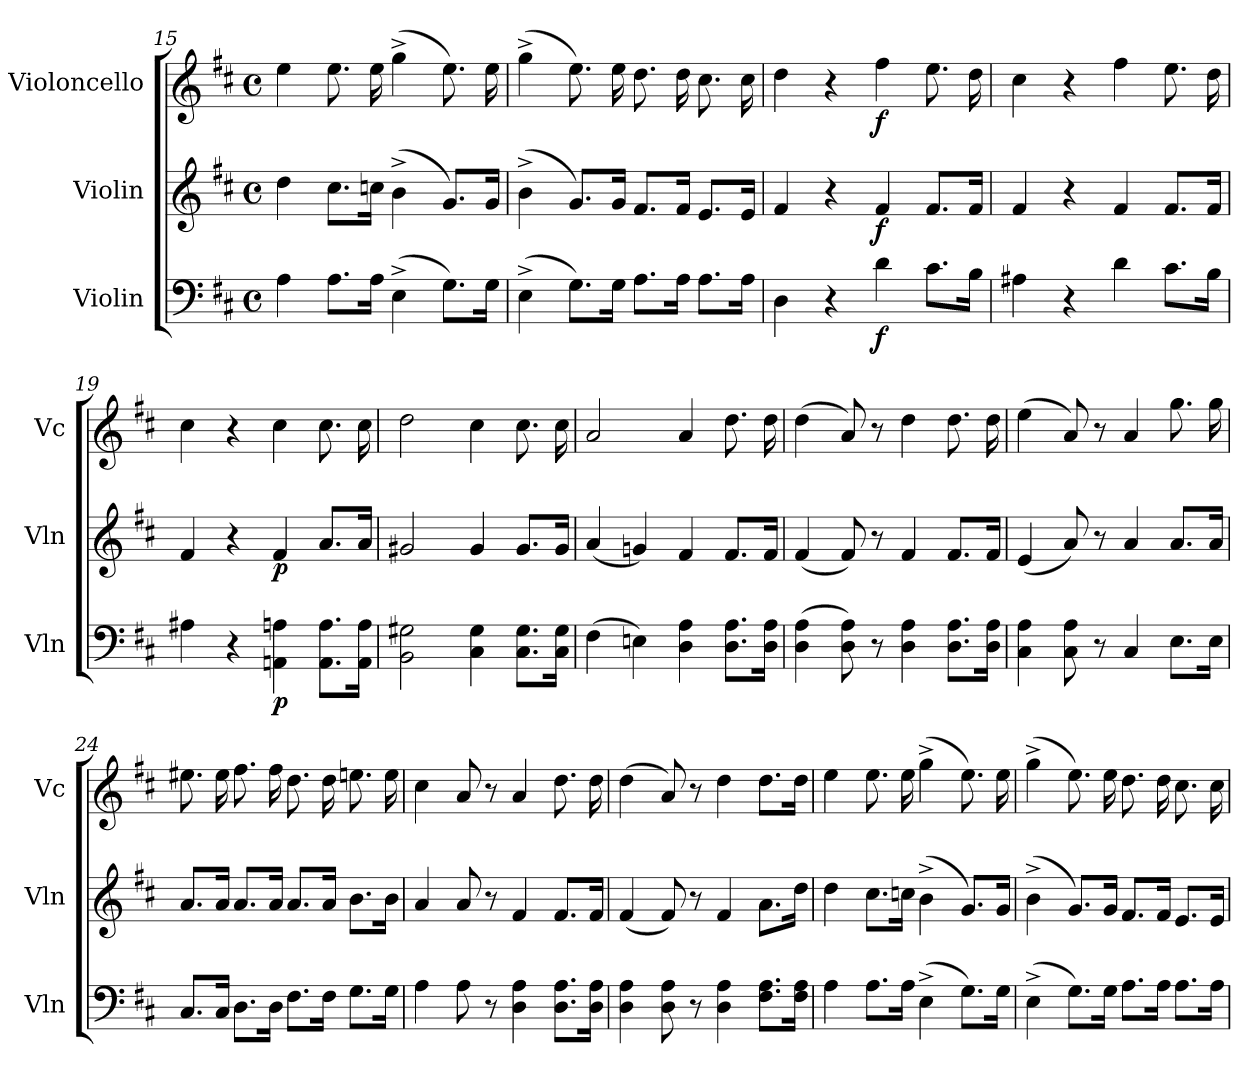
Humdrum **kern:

**kern	**dynam	**kern	**dynam	**kern	**dynam
*part3	*part3	*part2	*part2	*part1	*part1
*staff3	*staff3	*staff2	*staff2	*staff1	*staff1
*I"Violin	*	*I"Violin	*	*I"Violoncello	*
*I'Vln	*	*I'Vln	*	*I'Vc	*
*clefF4	*	*clefG2	*	*clefG2	*
*k[f#c#]	*	*k[f#c#]	*	*k[f#c#]	*
*M4/4	*	*M4/4	*	*M4/4	*
*met(c)	*	*met(c)	*	*met(c)	*
=15	=15	=15	=15	=15	=15
4A\	.	4dd\	.	4ee\	.
8.A\L	.	8.cc#\L	.	8.ee\	.
16A\Jk	.	16ccn\Jk	.	16ee\	.
(>4E^\	.	(>4b^\	.	(>4gg^\	.
8.G\L)	.	8.g/L)	.	8.ee\)	.
16G\Jk	.	16g/Jk	.	16ee\	.
=16	=16	=16	=16	=16	=16
(>4E^\	.	(>4b^\	.	(>4gg^\	.
8.G\L)	.	8.g/L)	.	8.ee\)	.
16G\Jk	.	16g/Jk	.	16ee\	.
8.A\L	.	8.f#/L	.	8.dd\	.
16A\Jk	.	16f#/Jk	.	16dd\	.
8.A\L	.	8.e/L	.	8.cc#\	.
16A\Jk	.	16e/Jk	.	16cc#\	.
!!LO:PB:g=z
=17	=17	=17	=17	=17	=17
4D\	.	4f#/	.	4dd\	.
4r	.	4r	.	4r	.
!	!LO:DY:b	!	!LO:DY:b	!	!LO:DY:b
4d\	f	4f#/	f	4ff#\	f
8.c#\L	.	8.f#/L	.	8.ee\	.
16B\Jk	.	16f#/Jk	.	16dd\	.
=18	=18	=18	=18	=18	=18
4A#X\	.	4f#/	.	4cc#\	.
4r	.	4r	.	4r	.
4d\	.	4f#/	.	4ff#\	.
8.c#\L	.	8.f#/L	.	8.ee\	.
16B\Jk	.	16f#/Jk	.	16dd\	.
=19	=19	=19	=19	=19	=19
4A#X\	.	4f#/	.	4cc#\	.
4r	.	4r	.	4r	.
!	!LO:DY:b	!	!LO:DY:b	!	!
4AAn\ 4An\	p	4f#/	p	4cc#\	.
8.AA\ 8.A\L	.	8.a/L	.	8.cc#\	.
16AA\ 16A\Jk	.	16a/Jk	.	16cc#\	.
=20	=20	=20	=20	=20	=20
2BB\ 2G#X\	.	2g#X/	.	2dd\	.
4C#\ 4G#\	.	4g#/	.	4cc#\	.
8.C#\ 8.G#\L	.	8.g#/L	.	8.cc#\	.
16C#\ 16G#\Jk	.	16g#/Jk	.	16cc#\	.
=21	=21	=21	=21	=21	=21
(>4F#\	.	(<4a/	.	2a/	.
4En\)	.	4gn/)	.	.	.
4D\ 4A\	.	4f#/	.	4a/	.
8.D\ 8.A\L	.	8.f#/L	.	8.dd\	.
16D\ 16A\Jk	.	16f#/Jk	.	16dd\	.
!!LO:LB:g=z
=22	=22	=22	=22	=22	=22
(>4D\ 4A\	.	(<4f#/	.	(>4dd\	.
8D\ 8A\)	.	8f#/)	.	8a/)	.
8r	.	8r	.	8r	.
4D\ 4A\	.	4f#/	.	4dd\	.
8.D\ 8.A\L	.	8.f#/L	.	8.dd\	.
16D\ 16A\Jk	.	16f#/Jk	.	16dd\	.
=23	=23	=23	=23	=23	=23
4C#\ 4A\	.	(<4e/	.	(>4ee\	.
8C#\ 8A\	.	8a/)	.	8a/)	.
8r	.	8r	.	8r	.
4C#/	.	4a/	.	4a/	.
8.E\L	.	8.a/L	.	8.gg\	.
16E\Jk	.	16a/Jk	.	16gg\	.
=24	=24	=24	=24	=24	=24
8.C#/L	.	8.a/L	.	8.ee#X\	.
16C#/Jk	.	16a/Jk	.	16ee#\	.
8.D\L	.	8.a/L	.	8.ff#\	.
16D\Jk	.	16a/Jk	.	16ff#\	.
8.F#\L	.	8.a/L	.	8.dd\	.
16F#\Jk	.	16a/Jk	.	16dd\	.
8.G\L	.	8.b\L	.	8.een\	.
16G\Jk	.	16b\Jk	.	16ee\	.
=25	=25	=25	=25	=25	=25
4A\	.	4a/	.	4cc#\	.
8A\	.	8a/	.	8a/	.
8r	.	8r	.	8r	.
4D\ 4A\	.	4f#/	.	4a/	.
8.D\ 8.A\L	.	8.f#/L	.	8.dd\	.
16D\ 16A\Jk	.	16f#/Jk	.	16dd\	.
!!LO:LB:g=z
=26	=26	=26	=26	=26	=26
4D\ 4A\	.	(<4f#/	.	(>4dd\	.
8D\ 8A\	.	8f#/)	.	8a/)	.
8r	.	8r	.	8r	.
4D\ 4A\	.	4f#/	.	4dd\	.
8.F#\ 8.A\L	.	8.a\L	.	8.dd\L	.
16F#\ 16A\Jk	.	16dd\Jk	.	16dd\Jk	.
=27	=27	=27	=27	=27	=27
4A\	.	4dd\	.	4ee\	.
8.A\L	.	8.cc#\L	.	8.ee\	.
16A\Jk	.	16ccn\Jk	.	16ee\	.
(>4E^\	.	(>4b^\	.	(>4gg^\	.
8.G\L)	.	8.g/L)	.	8.ee\)	.
16G\Jk	.	16g/Jk	.	16ee\	.
=28	=28	=28	=28	=28	=28
(>4E^\	.	(>4b^\	.	(>4gg^\	.
8.G\L)	.	8.g/L)	.	8.ee\)	.
16G\Jk	.	16g/Jk	.	16ee\	.
8.A\L	.	8.f#/L	.	8.dd\	.
16A\Jk	.	16f#/Jk	.	16dd\	.
8.A\L	.	8.e/L	.	8.cc#\	.
16A\Jk	.	16e/Jk	.	16cc#\	.
=	=	=	=	=	=
*-	*-	*-	*-	*-	*-
